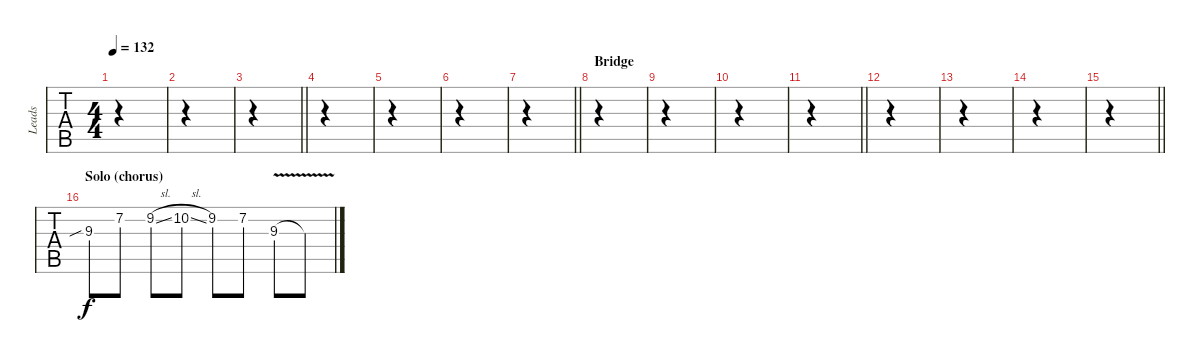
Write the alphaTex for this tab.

\track ("Leads" "Leads") {instrument distortionguitar}
\staff {tabs}
\tuning (E4 B3 G3 D3 A2 E2) {hide}
\ts (4 4)
\tempo 132
\clef g2
\ks c
|
|
\barLineRight lightlight
|
|
|
|
\barLineRight lightlight
|
\section ("" "Bridge")
|
|
|
\barLineRight lightlight
|
|
|
|
\barLineRight lightlight
|
\section ("" "Solo (chorus)")
9.3{sib}.8 7.2.8 9.2{sl}.8 10.2{sl}.8 9.2.8 7.2.8 9.3{v}.8 9.3{t}.8
